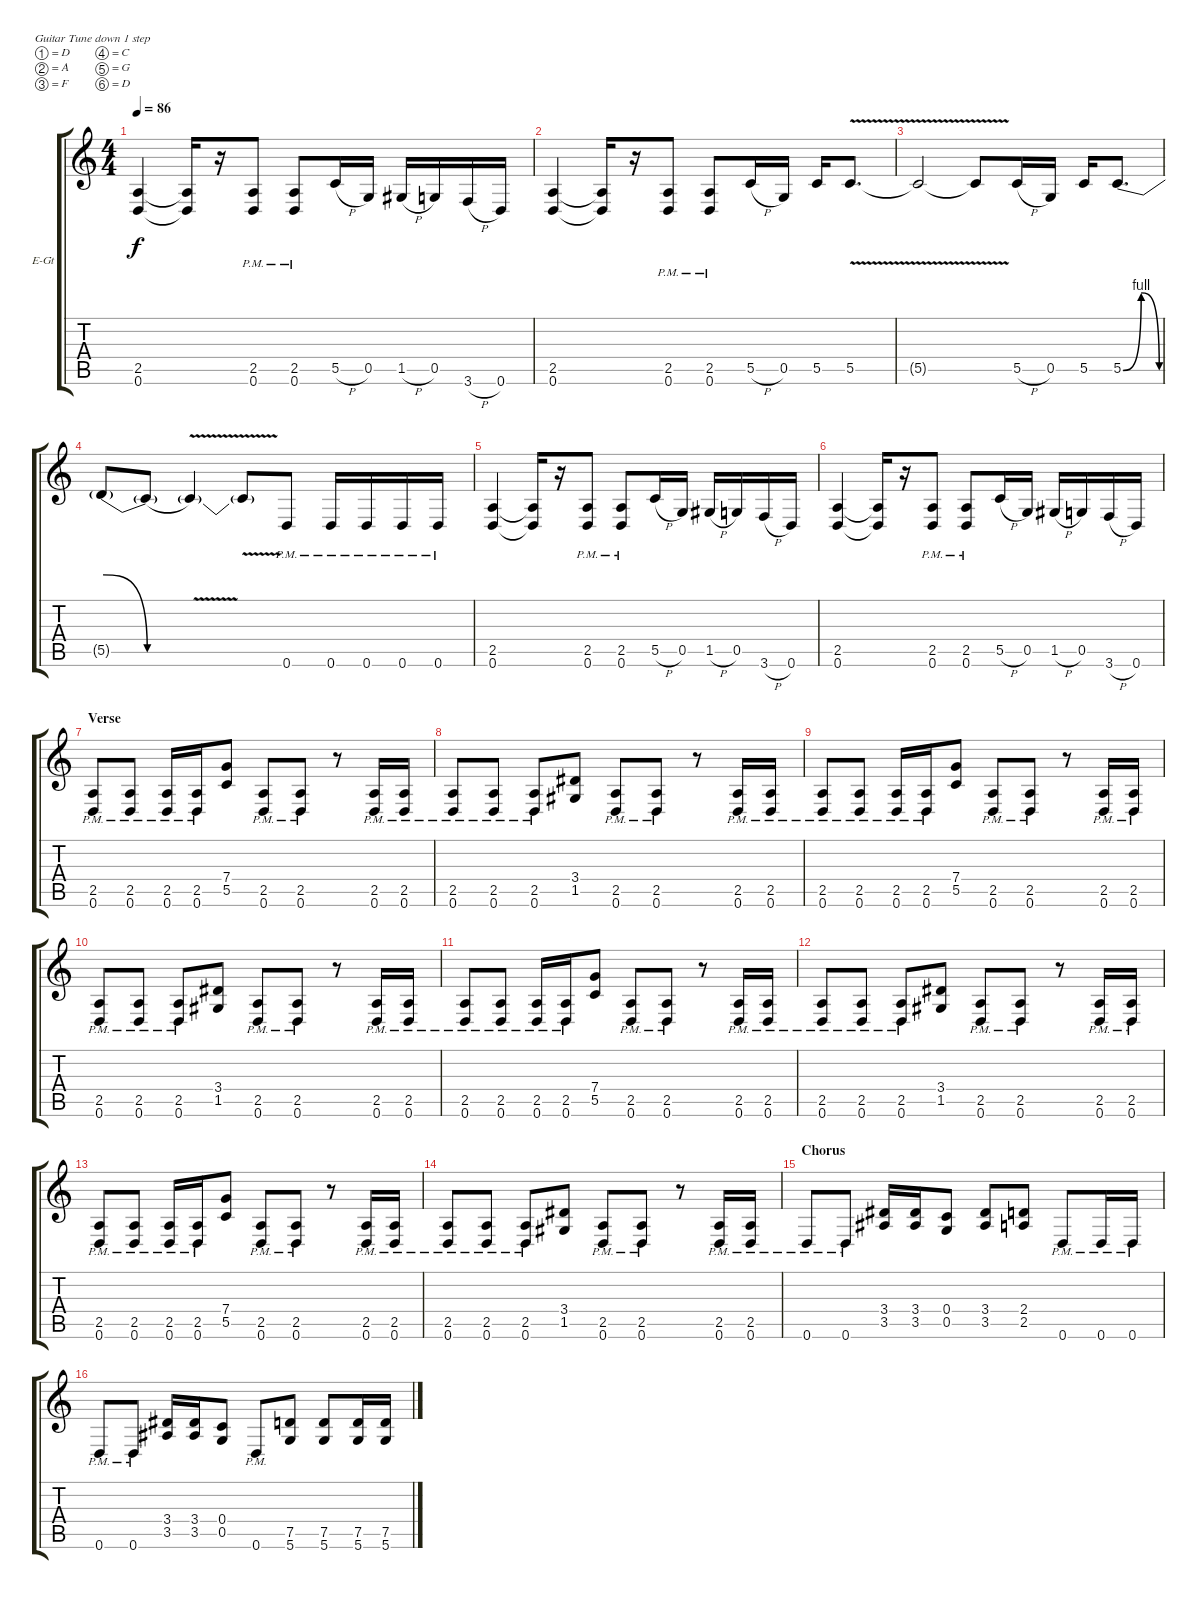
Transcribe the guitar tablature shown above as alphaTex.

\bracketExtendMode groupsimilarinstruments
\firstSystemTrackNameOrientation horizontal
\otherSystemsTrackNameOrientation horizontal
\track ("James Hetfield" "E-Gt") {instrument distortionguitar}
\staff {score tabs}
\tuning (D4 A3 F3 C3 G2 D2)
\ts (4 4)
\tempo 86
\clef g2
\ks c
(2.5 0.6).4{dy f} (2.5{t} 0.6{t}).16 r.16 (2.5{pm} 0.6{pm}).8 (2.5{pm} 0.6{pm}).8 5.5{h}.16 0.5.16 1.5{h}.16 0.5.16 3.6{h}.16 0.6.16 |
(2.5 0.6).4 (2.5{t} 0.6{t}).16 r.16 (2.5{pm} 0.6{pm}).8 (2.5{pm} 0.6{pm}).8 5.5{h}.16 0.5.16 5.5.16 5.5{v}.8{d} |
5.5{v t}.2 5.5{v t}.8 5.5{h}.16 0.5.16 5.5.16 5.5{be (bendrelease 0 0 30 4 30 4 60 0)}.8{d} |
5.5{be (release 0 4 60 0) t}.8 5.5{be (hold 0 0 60 0) t}.8 5.5{v t}.4 5.5{v t}.8 0.6{pm}.8 0.6{pm}.16 0.6{pm}.16 0.6{pm}.16 0.6{pm}.16 |
(2.5 0.6).4 (2.5{t} 0.6{t}).16 r.16 (2.5{pm} 0.6{pm}).8 (2.5{pm} 0.6{pm}).8 5.5{h}.16 0.5.16 1.5{h}.16 0.5.16 3.6{h}.16 0.6.16 |
(2.5 0.6).4 (2.5{t} 0.6{t}).16 r.16 (2.5{pm} 0.6{pm}).8 (2.5{pm} 0.6{pm}).8 5.5{h}.16 0.5.16 1.5{h}.16 0.5.16 3.6{h}.16 0.6.16 |
\section ("" "Verse")
(2.5{pm} 0.6{pm}).8 (2.5{pm} 0.6{pm}).8 (2.5{pm} 0.6{pm}).16 (2.5{pm} 0.6{pm}).16 (7.4 5.5).8 (2.5{pm} 0.6{pm}).8 (2.5{pm} 0.6{pm}).8 r.8 (2.5{pm} 0.6{pm}).16 (2.5{pm} 0.6{pm}).16 |
(2.5{pm} 0.6{pm}).8 (2.5{pm} 0.6{pm}).8 (2.5{pm} 0.6{pm}).8 (3.4 1.5).8 (2.5{pm} 0.6{pm}).8 (2.5{pm} 0.6{pm}).8 r.8 (2.5{pm} 0.6{pm}).16 (2.5{pm} 0.6{pm}).16 |
(2.5{pm} 0.6{pm}).8 (2.5{pm} 0.6{pm}).8 (2.5{pm} 0.6{pm}).16 (2.5{pm} 0.6{pm}).16 (7.4 5.5).8 (2.5{pm} 0.6{pm}).8 (2.5{pm} 0.6{pm}).8 r.8 (2.5{pm} 0.6{pm}).16 (2.5{pm} 0.6{pm}).16 |
(2.5{pm} 0.6{pm}).8 (2.5{pm} 0.6{pm}).8 (2.5{pm} 0.6{pm}).8 (3.4 1.5).8 (2.5{pm} 0.6{pm}).8 (2.5{pm} 0.6{pm}).8 r.8 (2.5{pm} 0.6{pm}).16 (2.5{pm} 0.6{pm}).16 |
(2.5{pm} 0.6{pm}).8 (2.5{pm} 0.6{pm}).8 (2.5{pm} 0.6{pm}).16 (2.5{pm} 0.6{pm}).16 (7.4 5.5).8 (2.5{pm} 0.6{pm}).8 (2.5{pm} 0.6{pm}).8 r.8 (2.5{pm} 0.6{pm}).16 (2.5{pm} 0.6{pm}).16 |
(2.5{pm} 0.6{pm}).8 (2.5{pm} 0.6{pm}).8 (2.5{pm} 0.6{pm}).8 (3.4 1.5).8 (2.5{pm} 0.6{pm}).8 (2.5{pm} 0.6{pm}).8 r.8 (2.5{pm} 0.6{pm}).16 (2.5{pm} 0.6{pm}).16 |
(2.5{pm} 0.6{pm}).8 (2.5{pm} 0.6{pm}).8 (2.5{pm} 0.6{pm}).16 (2.5{pm} 0.6{pm}).16 (7.4 5.5).8 (2.5{pm} 0.6{pm}).8 (2.5{pm} 0.6{pm}).8 r.8 (2.5{pm} 0.6{pm}).16 (2.5{pm} 0.6{pm}).16 |
(2.5{pm} 0.6{pm}).8 (2.5{pm} 0.6{pm}).8 (2.5{pm} 0.6{pm}).8 (3.4 1.5).8 (2.5{pm} 0.6{pm}).8 (2.5{pm} 0.6{pm}).8 r.8 (2.5{pm} 0.6{pm}).16 (2.5{pm} 0.6{pm}).16 |
\section ("" "Chorus")
0.6{pm}.8 0.6{pm}.8 (3.4 3.5).16 (3.4 3.5).16 (0.4 0.5).8 (3.4 3.5).8 (2.4 2.5).8 0.6{pm}.8 0.6{pm}.16 0.6{pm}.16 |
0.6{pm}.8 0.6{pm}.8 (3.4 3.5).16 (3.4 3.5).16 (0.4 0.5).8 0.6{pm}.8 (7.5 5.6).8 (7.5 5.6).8 (7.5 5.6).16 (7.5 5.6).16
